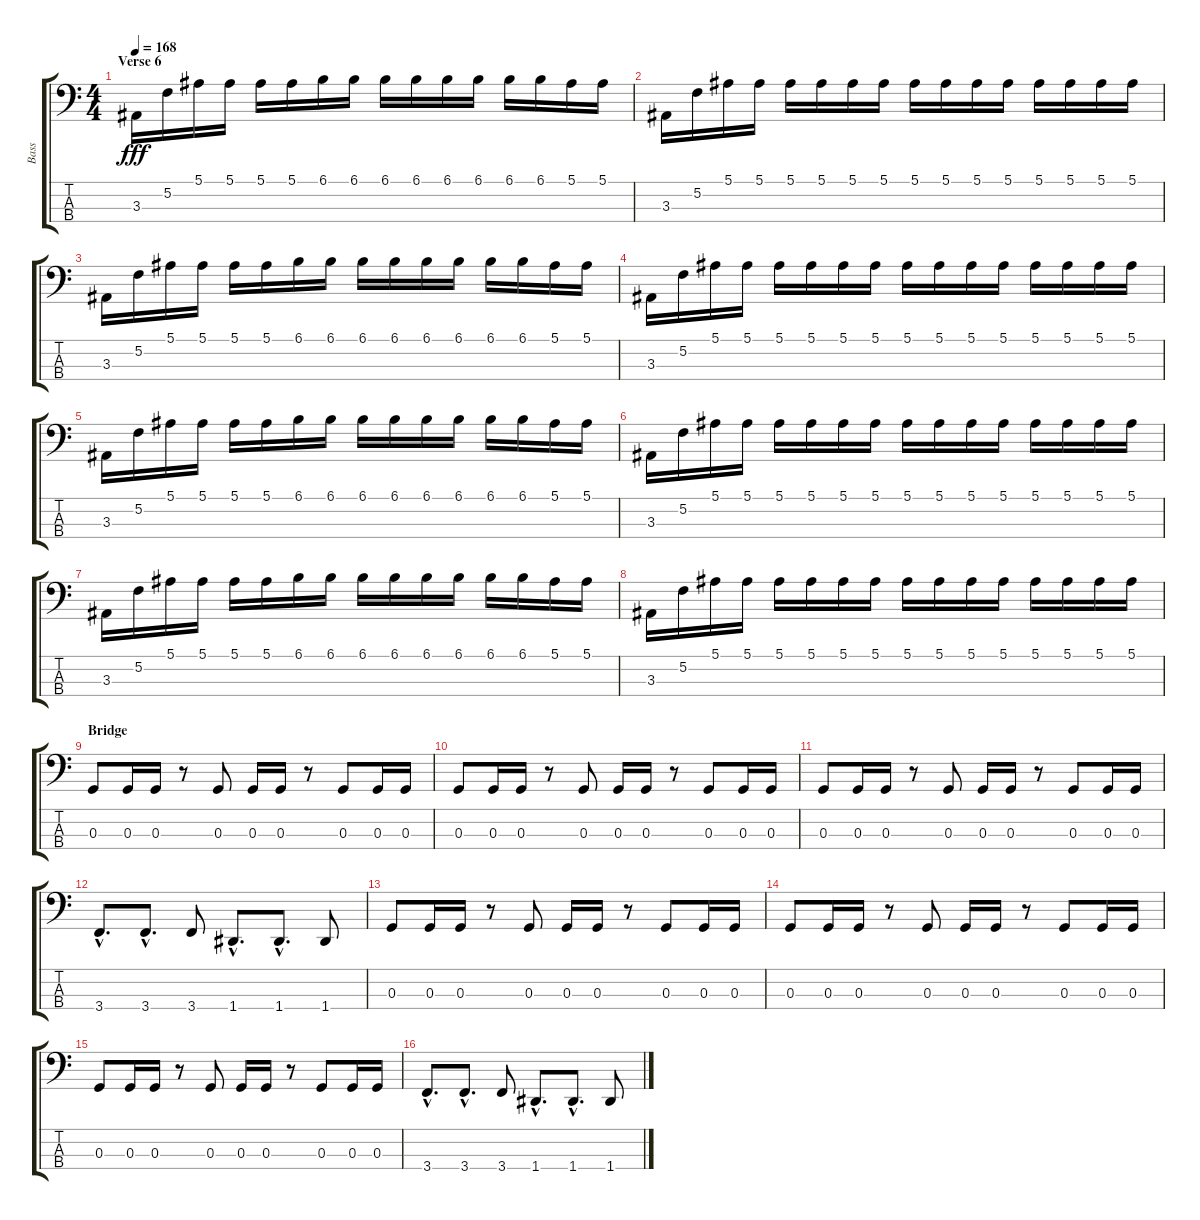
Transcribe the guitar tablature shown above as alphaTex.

\track ("Bass" "Bass") {instrument electricbassfinger}
\staff {score tabs}
\tuning (F2 C2 G1 D1) {hide}
\ts (4 4)
\section ("" "Verse 6")
\tempo 168
\clef f4
\ks c
3.3.16{dy fff} 5.2.16 5.1.16 5.1.16 5.1.16 5.1.16 6.1.16 6.1.16 6.1.16 6.1.16 6.1.16 6.1.16 6.1.16 6.1.16 5.1.16 5.1.16 |
3.3.16 5.2.16 5.1.16 5.1.16 5.1.16 5.1.16 5.1.16 5.1.16 5.1.16 5.1.16 5.1.16 5.1.16 5.1.16 5.1.16 5.1.16 5.1.16 |
3.3.16 5.2.16 5.1.16 5.1.16 5.1.16 5.1.16 6.1.16 6.1.16 6.1.16 6.1.16 6.1.16 6.1.16 6.1.16 6.1.16 5.1.16 5.1.16 |
3.3.16 5.2.16 5.1.16 5.1.16 5.1.16 5.1.16 5.1.16 5.1.16 5.1.16 5.1.16 5.1.16 5.1.16 5.1.16 5.1.16 5.1.16 5.1.16 |
3.3.16 5.2.16 5.1.16 5.1.16 5.1.16 5.1.16 6.1.16 6.1.16 6.1.16 6.1.16 6.1.16 6.1.16 6.1.16 6.1.16 5.1.16 5.1.16 |
3.3.16 5.2.16 5.1.16 5.1.16 5.1.16 5.1.16 5.1.16 5.1.16 5.1.16 5.1.16 5.1.16 5.1.16 5.1.16 5.1.16 5.1.16 5.1.16 |
3.3.16 5.2.16 5.1.16 5.1.16 5.1.16 5.1.16 6.1.16 6.1.16 6.1.16 6.1.16 6.1.16 6.1.16 6.1.16 6.1.16 5.1.16 5.1.16 |
3.3.16 5.2.16 5.1.16 5.1.16 5.1.16 5.1.16 5.1.16 5.1.16 5.1.16 5.1.16 5.1.16 5.1.16 5.1.16 5.1.16 5.1.16 5.1.16 |
\section ("" "Bridge")
0.3.8 0.3.16 0.3.16 r.8 0.3.8 0.3.16 0.3.16 r.8 0.3.8 0.3.16 0.3.16 |
0.3.8 0.3.16 0.3.16 r.8 0.3.8 0.3.16 0.3.16 r.8 0.3.8 0.3.16 0.3.16 |
0.3.8 0.3.16 0.3.16 r.8 0.3.8 0.3.16 0.3.16 r.8 0.3.8 0.3.16 0.3.16 |
3.4{hac}.8{d} 3.4{hac}.8{d} 3.4.8 1.4{hac}.8{d} 1.4{hac}.8{d} 1.4.8 |
0.3.8 0.3.16 0.3.16 r.8 0.3.8 0.3.16 0.3.16 r.8 0.3.8 0.3.16 0.3.16 |
0.3.8 0.3.16 0.3.16 r.8 0.3.8 0.3.16 0.3.16 r.8 0.3.8 0.3.16 0.3.16 |
0.3.8 0.3.16 0.3.16 r.8 0.3.8 0.3.16 0.3.16 r.8 0.3.8 0.3.16 0.3.16 |
3.4{hac}.8{d} 3.4{hac}.8{d} 3.4.8 1.4{hac}.8{d} 1.4{hac}.8{d} 1.4.8
